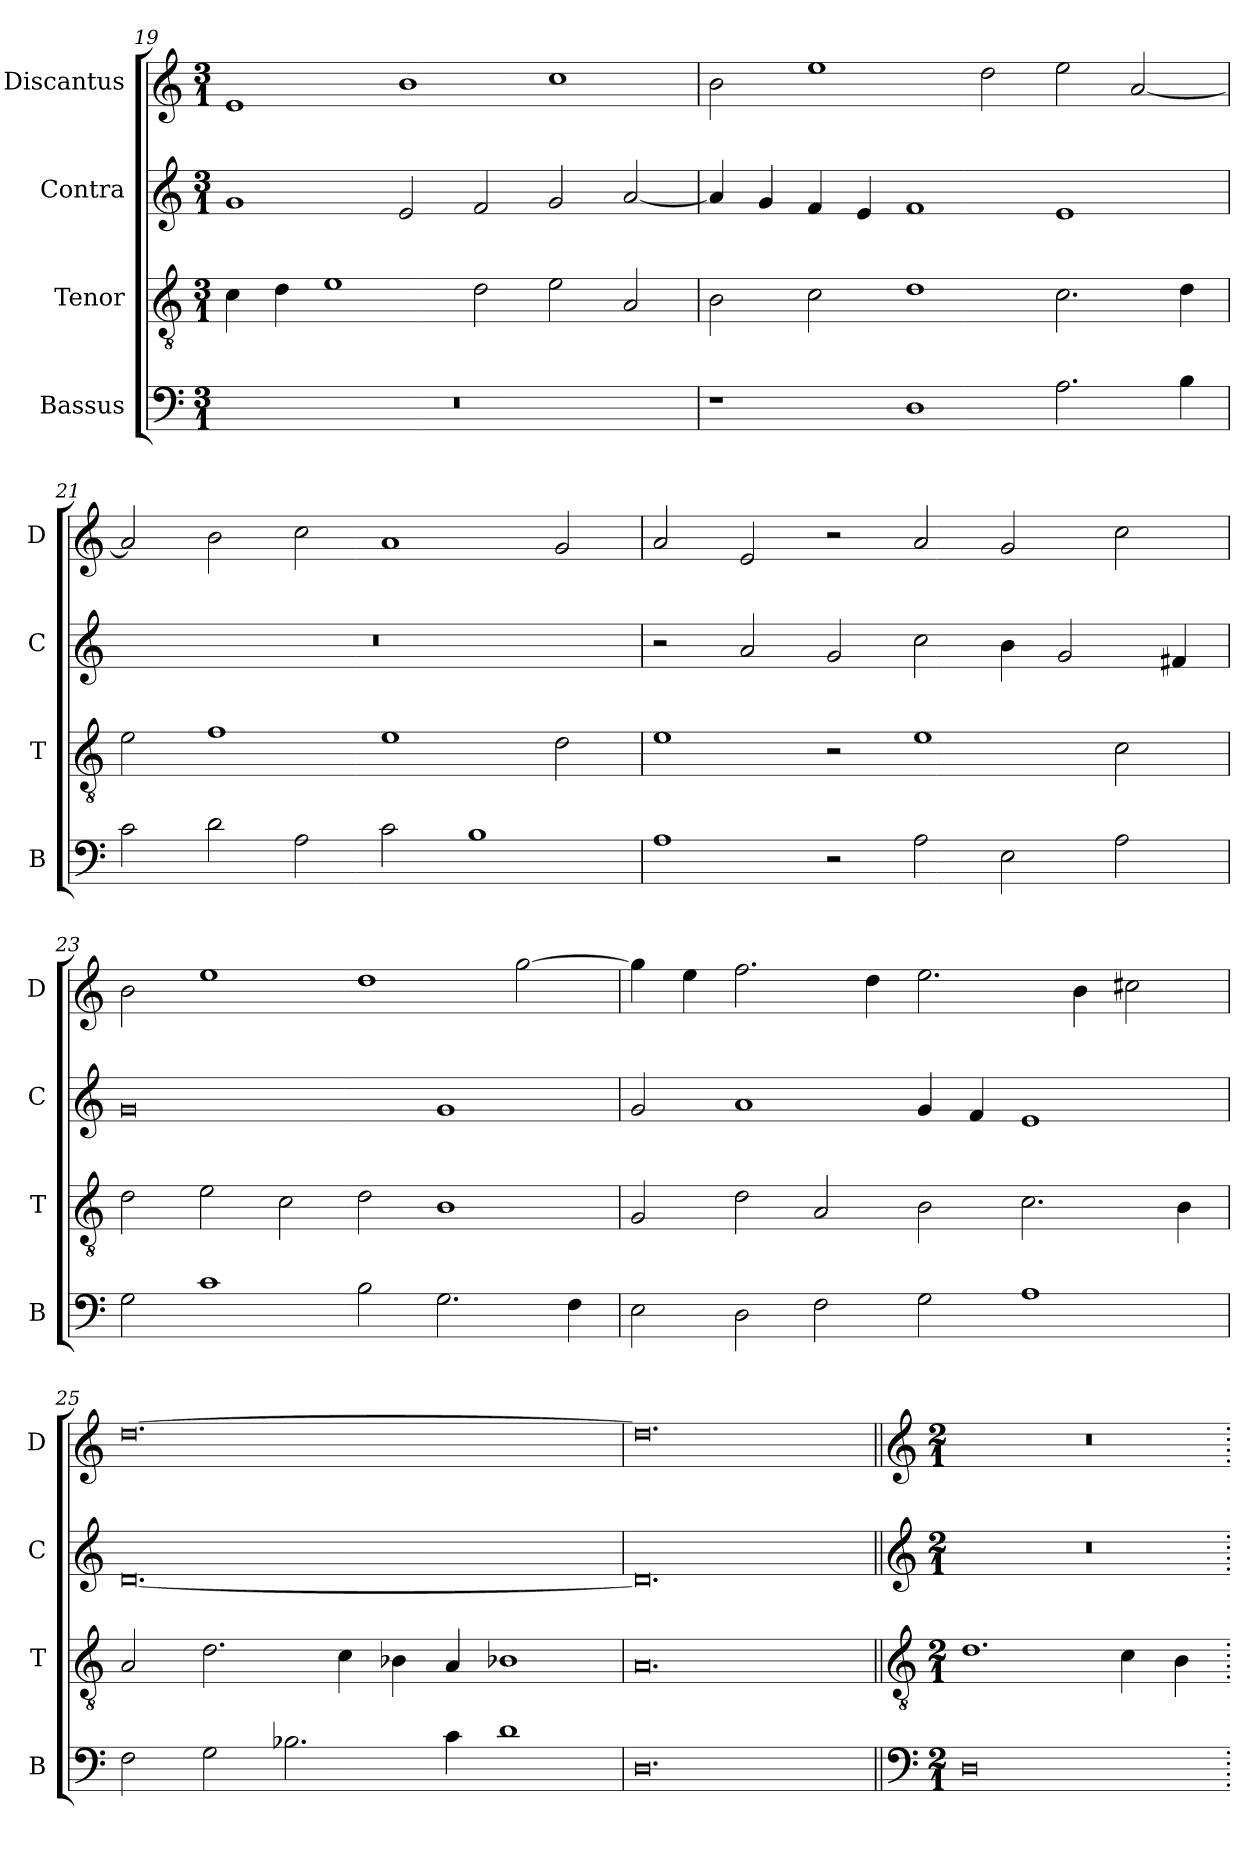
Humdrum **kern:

**kern	**kern	**kern	**kern
*part4	*part3	*part2	*part1
*staff4	*staff3	*staff2	*staff1
*I"Bassus	*I"Tenor	*I"Contra	*I"Discantus
*I'B	*I'T	*I'C	*I'D
*clefF4	*clefGv2	*clefG2	*clefG2
*k[]	*k[]	*k[]	*k[]
*M3/1	*M3/1	*M3/1	*M3/1
=19	=19	=19	=19
0.r	4c\	1g	1e
.	4d\	.	.
.	1e	.	.
.	.	2e/	1b
.	2d\	2f/	.
.	2e\	2g/	1cc
.	2A/	[2a/	.
=20	=20	=20	=20
1r	2B\	4a/]	2b\
.	.	4g/	.
.	2c\	4f/	1ee
.	.	4e/	.
1D	1d	1f	.
.	.	.	2dd\
2.A\	2.c\	1e	2ee\
.	.	.	[2a/
4B\	4d\	.	.
=21	=21	=21	=21
2c\	2e\	0.r	2a/]
2d\	1f	.	2b\
2A\	.	.	2cc\
2c\	1e	.	1a
1B	.	.	.
.	2d\	.	2g/
=22	=22	=22	=22
1A	1e	2r	2a/
.	.	2a/	2e/
2r	2r	2g/	2r
2A\	1e	2cc\	2a/
2E\	.	4b\	2g/
.	.	2g/	.
2A\	2c\	.	2cc\
.	.	4f#X/	.
=23	=23	=23	=23
2G\	2d\	0g	2b\
1c	2e\	.	1ee
.	2c\	.	.
2B\	2d\	.	1dd
2.G\	1B	1g	.
.	.	.	[2gg\
4F\	.	.	.
=24	=24	=24	=24
2E\	2G/	2g/	4gg\]
.	.	.	4ee\
2D\	2d\	1a	2.ff\
2F\	2A/	.	.
.	.	.	4dd\
2G\	2B\	4g/	2.ee\
.	.	4f/	.
1A	2.c\	1e	.
.	.	.	4b\
.	.	.	2cc#X\
.	4B\	.	.
=25	=25	=25	=25
2F\	2A/	[0.d	[0.dd
2G\	2.d\	.	.
2.B-X\	.	.	.
.	4c\	.	.
.	4B-X\	.	.
4c\	4A/	.	.
1d	1B-X	.	.
=26	=26	=26	=26
0.D	0.A	0.d]	0.dd]
!!LO:LB:g=z
=27||	=27||	=27||	=27||
*clefF4	*clefGv2	*clefG2	*clefG2
*k[]	*k[]	*k[]	*k[]
*M2/1	*M2/1	*M2/1	*M2/1
0D	1.d	0r	0r
.	4c\	.	.
.	4B\	.	.
=.	=.	=.	=.
*-	*-	*-	*-
